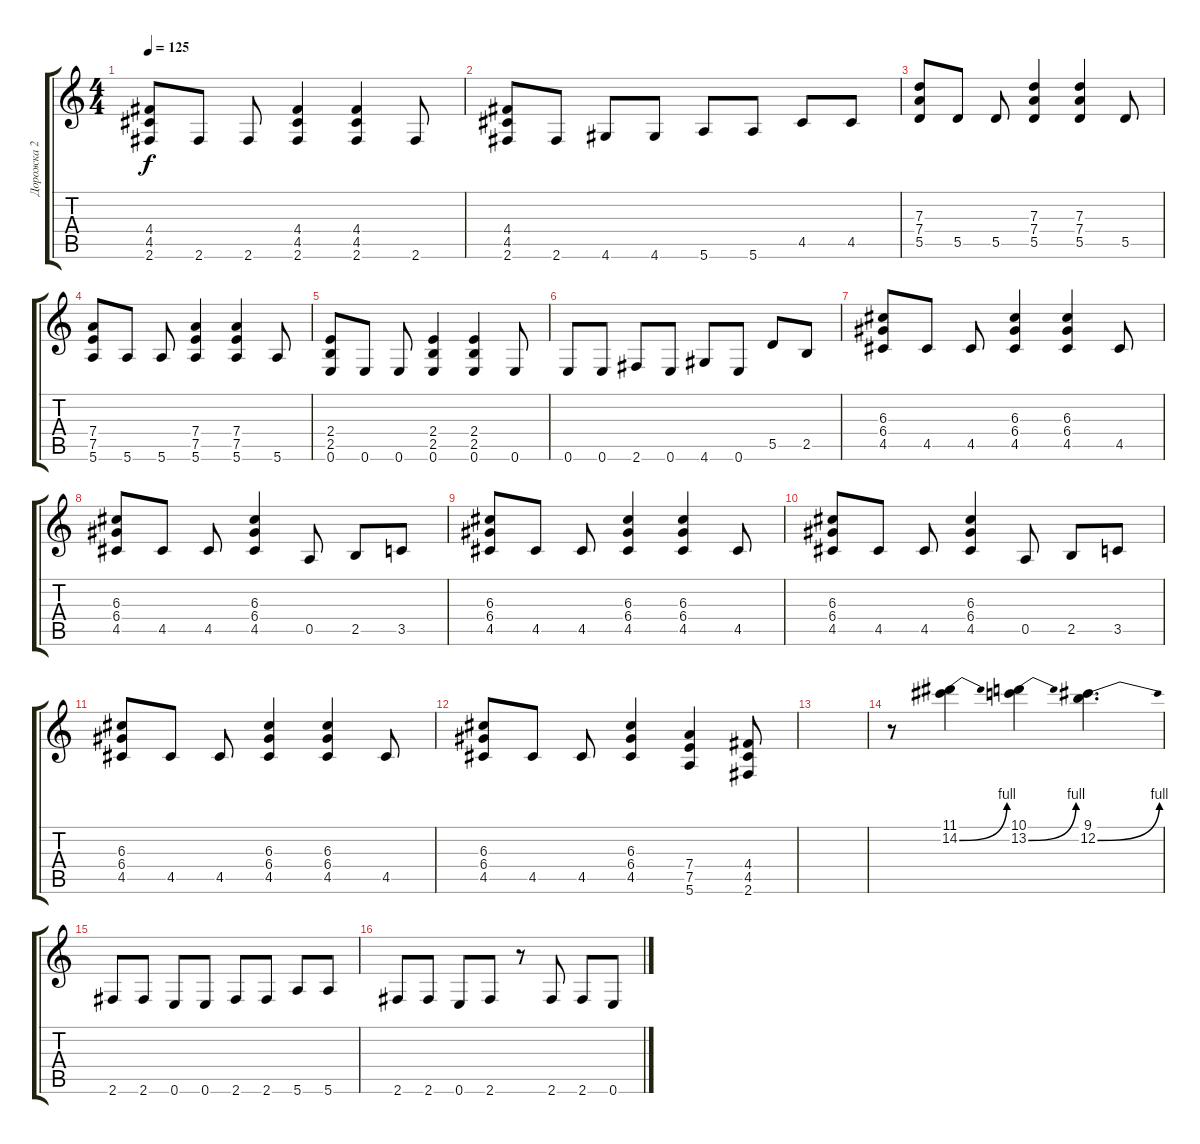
\track ("Дорожка 2" "Дорожка 2") {instrument distortionguitar}
\staff {score tabs}
\tuning (E4 B3 G3 D3 A2 E2) {hide}
\ts (4 4)
\tempo 125
\clef g2
\ks c
(4.4 4.5 2.6).8{dy f} 2.6.8 2.6.8 (4.4 4.5 2.6).4 (4.4 4.5 2.6).4 2.6.8 |
(4.4 4.5 2.6).8 2.6.8 4.6.8 4.6.8 5.6.8 5.6.8 4.5.8 4.5.8 |
(7.3 7.4 5.5).8 5.5.8 5.5.8 (7.3 7.4 5.5).4 (7.3 7.4 5.5).4 5.5.8 |
(7.4 7.5 5.6).8 5.6.8 5.6.8 (7.4 7.5 5.6).4 (7.4 7.5 5.6).4 5.6.8 |
(2.4 2.5 0.6).8 0.6.8 0.6.8 (2.4 2.5 0.6).4 (2.4 2.5 0.6).4 0.6.8 |
0.6.8 0.6.8 2.6.8 0.6.8 4.6.8 0.6.8 5.5.8 2.5.8 |
(6.3 6.4 4.5).8 4.5.8 4.5.8 (6.3 6.4 4.5).4 (6.3 6.4 4.5).4 4.5.8 |
(6.3 6.4 4.5).8 4.5.8 4.5.8 (6.3 6.4 4.5).4 0.5.8 2.5.8 3.5.8 |
(6.3 6.4 4.5).8 4.5.8 4.5.8 (6.3 6.4 4.5).4 (6.3 6.4 4.5).4 4.5.8 |
(6.3 6.4 4.5).8 4.5.8 4.5.8 (6.3 6.4 4.5).4 0.5.8 2.5.8 3.5.8 |
(6.3 6.4 4.5).8 4.5.8 4.5.8 (6.3 6.4 4.5).4 (6.3 6.4 4.5).4 4.5.8 |
(6.3 6.4 4.5).8 4.5.8 4.5.8 (6.3 6.4 4.5).4 (7.4 7.5 5.6).4 (4.4 4.5 2.6).8 |
|
r.8 (11.1 14.2{be (bend 0 0 60 4)}).4 (10.1 13.2{be (bend 0 0 60 4)}).4 (9.1 12.2{be (bend 0 0 60 4)}).4{d} |
2.6.8 2.6.8 0.6.8 0.6.8 2.6.8 2.6.8 5.6.8 5.6.8 |
2.6.8 2.6.8 0.6.8 2.6.8 r.8 2.6.8 2.6.8 0.6.8
